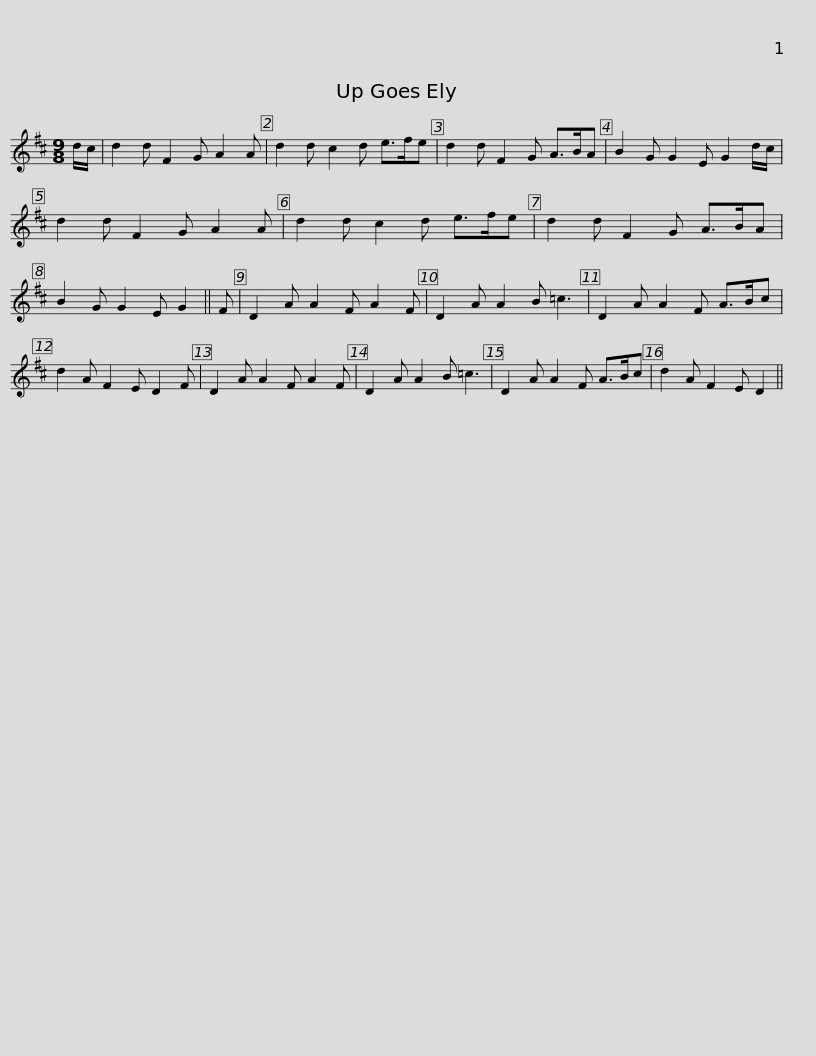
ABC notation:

X:1
L:1/8
M:9/8
I:linebreak $
K:D
V:1 treble
V:1
 d/c/ | d2 d F2 G A2 A | d2 d c2 d e>fe | d2 d F2 G A>BA | B2 G G2 E G2 d/c/ | %5
 d2 d F2 G A2 A |$ d2 d c2 d e>fe | d2 d F2 G A>BA | B2 G G2 E G2 || F | %10
 D2 A A2 F A2 F | D2 A A2 B =c3 |$ D2 A A2 F A>Bc | d2 A F2 E D2 F | D2 A A2 F A2 F | %15
 D2 A A2 B =c3 | D2 A A2 F A>Bc |$ d2 A F2 E D2 || %18
